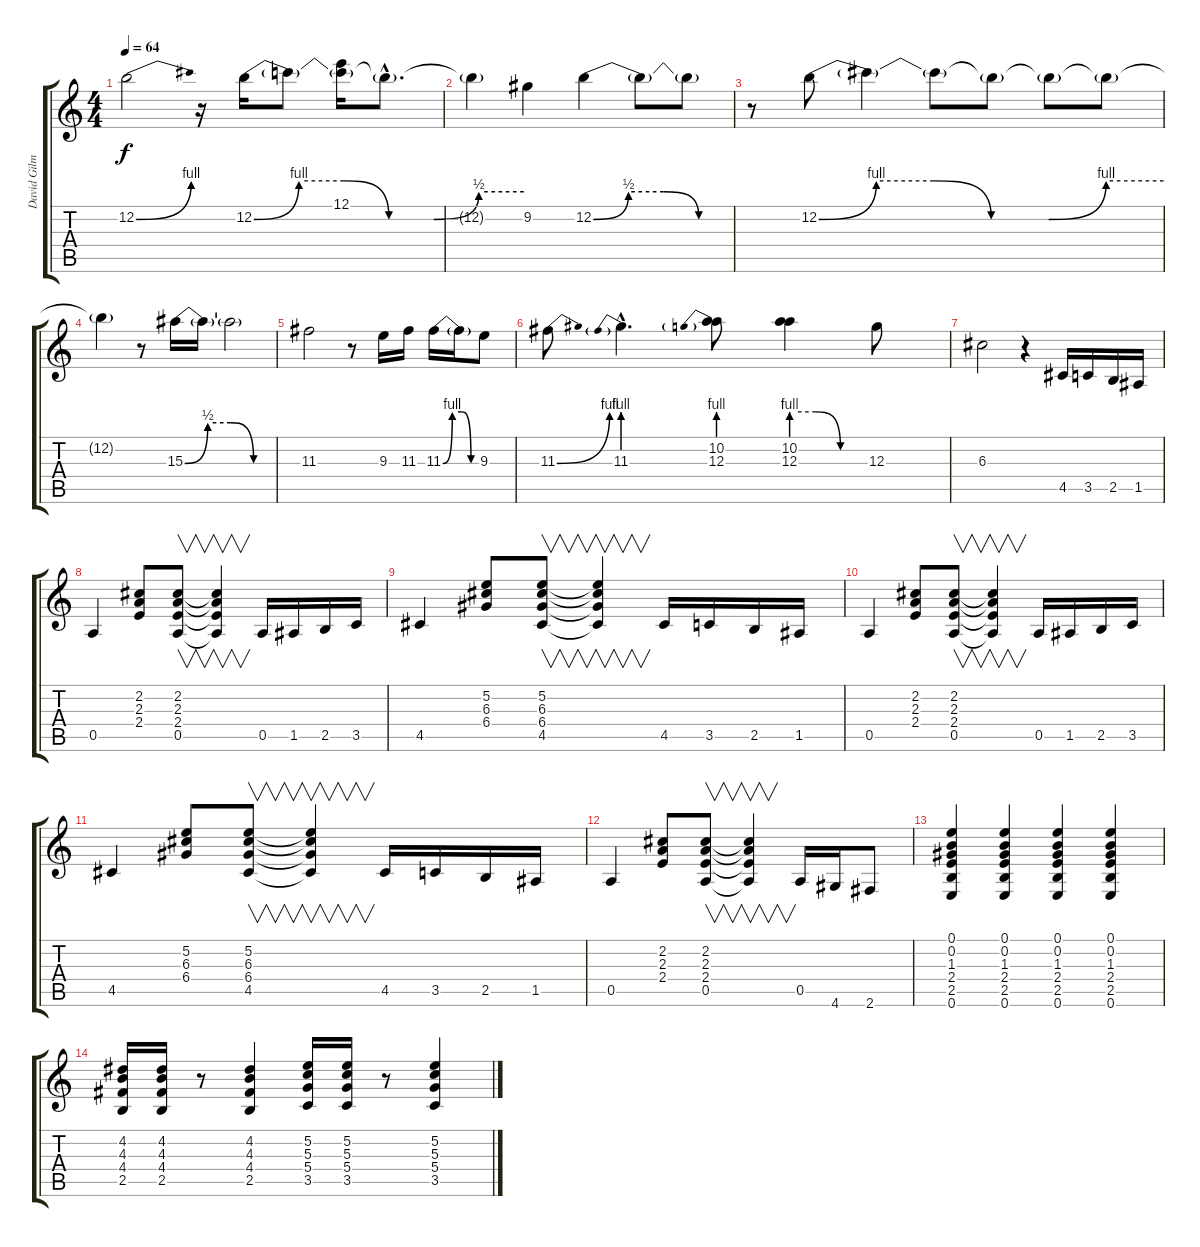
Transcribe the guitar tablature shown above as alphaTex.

\track ("David Gilmour" "David Gilm") {instrument electricguitarclean}
\staff {score tabs}
\tuning (E4 B3 G3 D3 A2 E2) {hide}
\ts (4 4)
\tempo 64
\clef g2
\ks c
12.2{be (bend 0 0 60 4)}.2{dy f} r.16 12.2{be (custom 0 0 10 4 20 4 30 0 40 0 50 2 60 2)}.16 12.2{t}.8 (12.1 12.2{t}).16 12.2{hac t}.8{d} |
12.2{t}.4 9.2.4 12.2{be (custom 0 0 15 2 30 2 45 0 60 0)}.4 12.2{t}.8 12.2{t}.8 |
r.8 12.2{be (custom 0 0 10 4 20 4 30 0 40 0 50 4 60 4)}.8 12.2{t}.4 12.2{t}.8 12.2{t}.8 12.2{t}.8 12.2{t}.8 |
12.2{t}.4 r.8 15.3{be (custom 0 0 15 2 30 2 45 0 60 0)}.16 15.3{t}.16 15.3{t}.2 |
11.3.2 r.8 9.3.16 11.3.16 11.3{be (custom 0 0 15 4 30 4 45 0 60 0)}.16 11.3{t}.16 9.3.8 |
11.3{be (bend 0 0 60 4)}.8 11.3{be (prebend 0 4 60 4) hac}.4{d} (10.2 12.3{be (prebend 0 4 60 4)}).8 (10.2 12.3{be (custom 0 4 20 4 40 0 60 0)}).4 12.3.8 |
6.3.2 r.4 4.5.16 3.5.16 2.5.16 1.5.16 |
0.5.4 (2.2 2.3 2.4).8 (2.2 2.3 2.4 0.5).8{v} (2.2{t} 2.3{t} 2.4{t} 0.5{t}).4{v} 0.5.16 1.5.16 2.5.16 3.5.16 |
4.5.4 (5.2 6.3 6.4).8 (5.2 6.3 6.4 4.5).8{v} (5.2{t} 6.3{t} 6.4{t} 4.5{t}).4{v} 4.5.16 3.5.16 2.5.16 1.5.16 |
0.5.4 (2.2 2.3 2.4).8 (2.2 2.3 2.4 0.5).8{v} (2.2{t} 2.3{t} 2.4{t} 0.5{t}).4{v} 0.5.16 1.5.16 2.5.16 3.5.16 |
4.5.4 (5.2 6.3 6.4).8 (5.2 6.3 6.4 4.5).8{v} (5.2{t} 6.3{t} 6.4{t} 4.5{t}).4{v} 4.5.16 3.5.16 2.5.16 1.5.16 |
0.5.4 (2.2 2.3 2.4).8 (2.2 2.3 2.4 0.5).8{v} (2.2{t} 2.3{t} 2.4{t} 0.5{t}).4{v} 0.5.16 4.6.16 2.6.8 |
(0.1 0.2 1.3 2.4 2.5 0.6).4 (0.1 0.2 1.3 2.4 2.5 0.6).4 (0.1 0.2 1.3 2.4 2.5 0.6).4 (0.1 0.2 1.3 2.4 2.5 0.6).4 |
(4.2 4.3 4.4 2.5).16 (4.2 4.3 4.4 2.5).16 r.8 (4.2 4.3 4.4 2.5).4 (5.2 5.3 5.4 3.5).16 (5.2 5.3 5.4 3.5).16 r.8 (5.2 5.3 5.4 3.5).4
